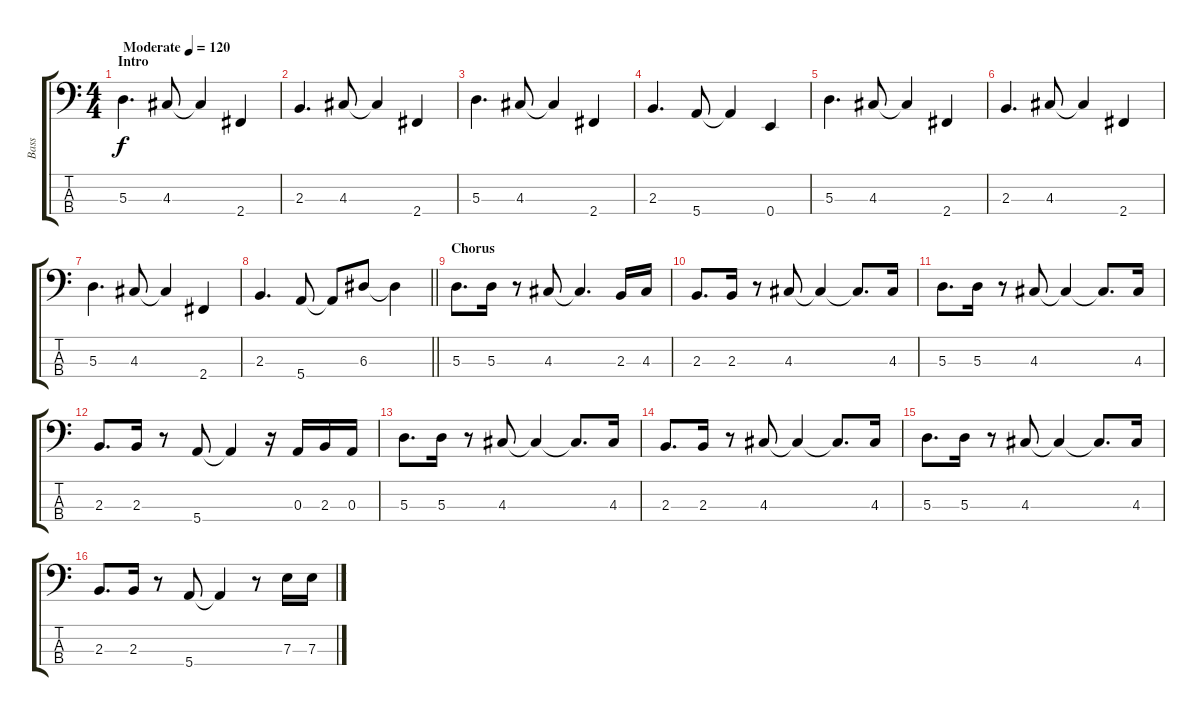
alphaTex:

\track ("Bass" "Bass") {instrument electricbassfinger}
\staff {score tabs}
\tuning (G2 D2 A1 E1) {hide}
\ts (4 4)
\section ("" "Intro")
\tempo (120 "Moderate")
\clef f4
\ks c
5.3.4{d dy f instrument electricbassfinger} 4.3.8 4.3{t}.4 2.4.4 |
2.3.4{d} 4.3.8 4.3{t}.4 2.4.4 |
5.3.4{d} 4.3.8 4.3{t}.4 2.4.4 |
2.3.4{d} 5.4.8 5.4{t}.4 0.4.4 |
5.3.4{d} 4.3.8 4.3{t}.4 2.4.4 |
2.3.4{d} 4.3.8 4.3{t}.4 2.4.4 |
5.3.4{d} 4.3.8 4.3{t}.4 2.4.4 |
\barLineRight lightlight
2.3.4{d} 5.4.8 5.4{t}.8 6.3.8 6.3{t}.4 |
\section ("" "Chorus")
5.3.8{d} 5.3.16 r.8 4.3.8 4.3{t}.4{d} 2.3.16 4.3.16 |
2.3.8{d} 2.3.16 r.8 4.3.8 4.3{t}.4 4.3{t}.8{d} 4.3.16 |
5.3.8{d} 5.3.16 r.8 4.3.8 4.3{t}.4 4.3{t}.8{d} 4.3.16 |
2.3.8{d} 2.3.16 r.8 5.4.8 5.4{t}.4 r.16 0.3.16 2.3.16 0.3.16 |
5.3.8{d} 5.3.16 r.8 4.3.8 4.3{t}.4 4.3{t}.8{d} 4.3.16 |
2.3.8{d} 2.3.16 r.8 4.3.8 4.3{t}.4 4.3{t}.8{d} 4.3.16 |
5.3.8{d} 5.3.16 r.8 4.3.8 4.3{t}.4 4.3{t}.8{d} 4.3.16 |
2.3.8{d} 2.3.16 r.8 5.4.8 5.4{t}.4 r.8 7.3.16 7.3.16
